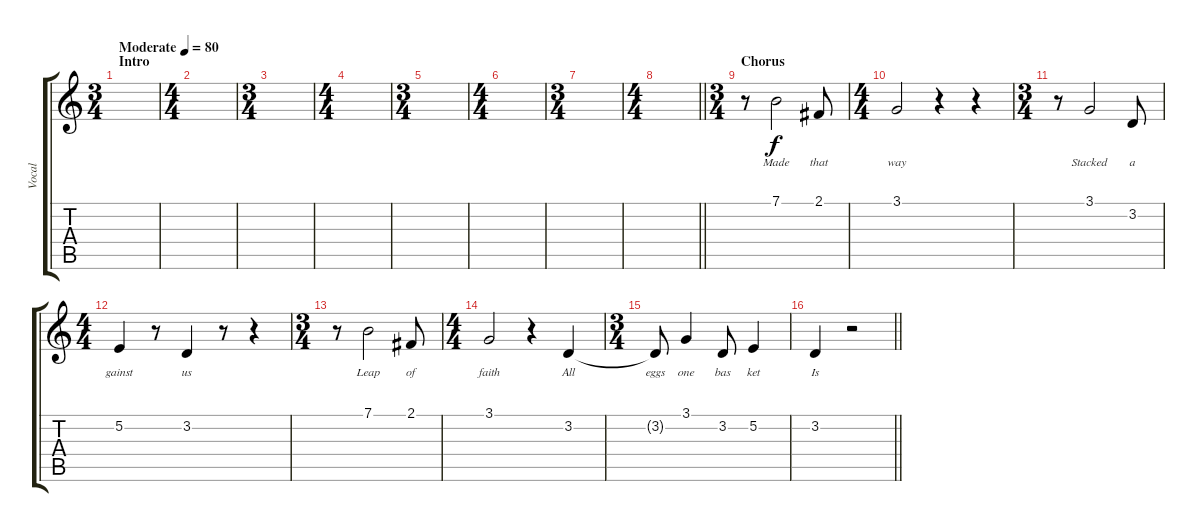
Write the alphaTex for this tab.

\track ("Vocal" "Vocal") {instrument acousticgrandpiano}
\staff {score tabs}
\tuning (E4 B3 G3 D3 A2 E2) {hide}
\ts (3 4)
\section ("" "Intro")
\tempo (80 "Moderate")
\clef g2
\ks c
|
\ts (4 4)
|
\ts (3 4)
|
\ts (4 4)
|
\ts (3 4)
|
\ts (4 4)
|
\ts (3 4)
|
\ts (4 4)
\barLineRight lightlight
|
\ts (3 4)
\section ("" "Chorus")
r.8 7.1.2{lyrics (0 "Made") lyrics (1 "") lyrics (2 "") lyrics (3 "") lyrics (4 "")} 2.1.8{lyrics (0 "that") lyrics (1 "") lyrics (2 "") lyrics (3 "") lyrics (4 "")} |
\ts (4 4)
3.1.2{lyrics (0 "way") lyrics (1 "") lyrics (2 "") lyrics (3 "") lyrics (4 "")} r.4 r.4 |
\ts (3 4)
r.8 3.1.2{lyrics (0 "Stacked") lyrics (1 "") lyrics (2 "") lyrics (3 "") lyrics (4 "")} 3.2.8{lyrics (0 "a") lyrics (1 "") lyrics (2 "") lyrics (3 "") lyrics (4 "")} |
\ts (4 4)
5.2.4{lyrics (0 "gainst") lyrics (1 "") lyrics (2 "") lyrics (3 "") lyrics (4 "")} r.8 3.2.4{lyrics (0 "us") lyrics (1 "") lyrics (2 "") lyrics (3 "") lyrics (4 "")} r.8 r.4 |
\ts (3 4)
r.8 7.1.2{lyrics (0 "Leap") lyrics (1 "") lyrics (2 "") lyrics (3 "") lyrics (4 "")} 2.1.8{lyrics (0 "of") lyrics (1 "") lyrics (2 "") lyrics (3 "") lyrics (4 "")} |
\ts (4 4)
3.1.2{lyrics (0 "faith") lyrics (1 "") lyrics (2 "") lyrics (3 "") lyrics (4 "")} r.4 3.2.4{lyrics (0 "All") lyrics (1 "") lyrics (2 "") lyrics (3 "") lyrics (4 "")} |
\ts (3 4)
3.2{t}.8{lyrics (0 "eggs") lyrics (1 "") lyrics (2 "") lyrics (3 "") lyrics (4 "")} 3.1.4{lyrics (0 "one") lyrics (1 "") lyrics (2 "") lyrics (3 "") lyrics (4 "")} 3.2.8{lyrics (0 "bas") lyrics (1 "") lyrics (2 "") lyrics (3 "") lyrics (4 "")} 5.2.4{lyrics (0 "ket") lyrics (1 "") lyrics (2 "") lyrics (3 "") lyrics (4 "")} |
\barLineRight lightlight
3.2.4{lyrics (0 "Is") lyrics (1 "") lyrics (2 "") lyrics (3 "") lyrics (4 "")} r.2
